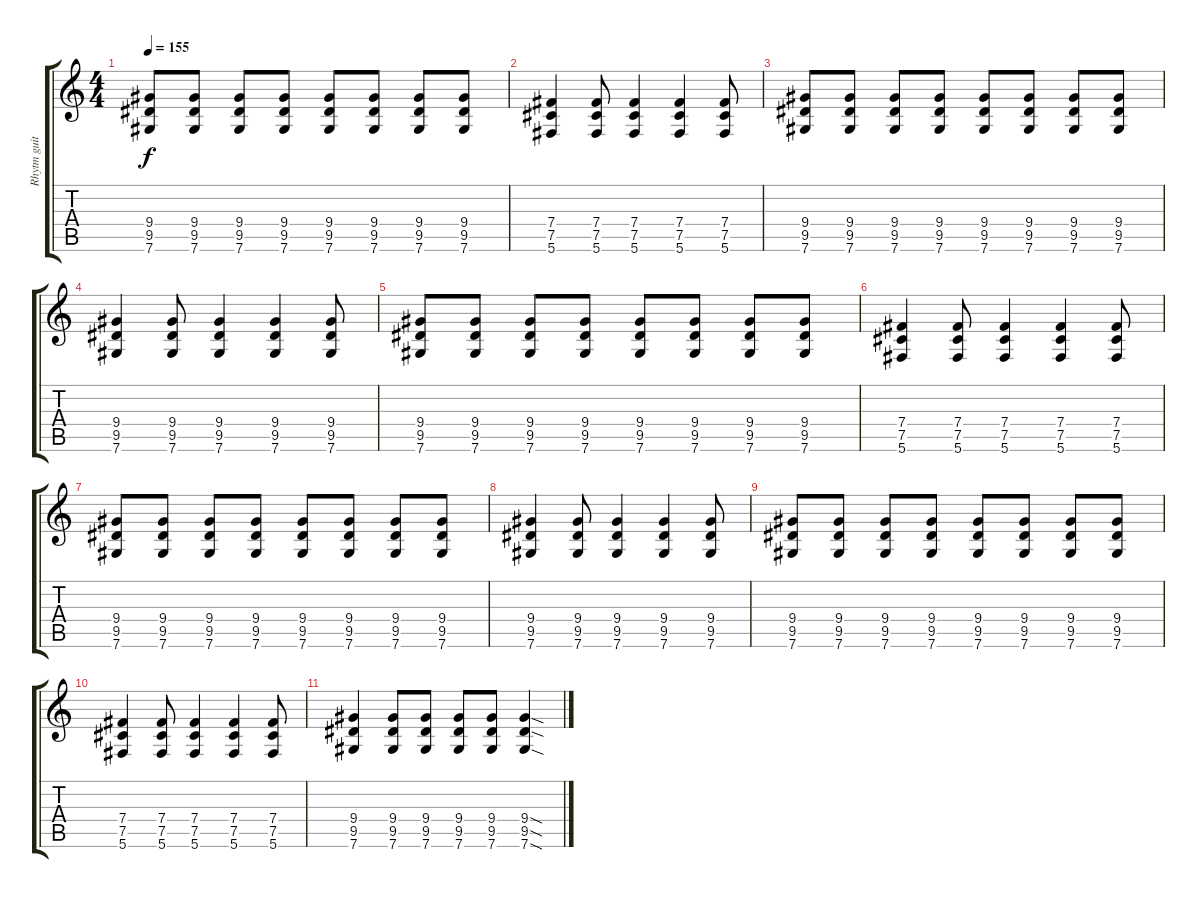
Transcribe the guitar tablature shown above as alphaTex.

\track ("Rhytm guitar" "Rhytm guit") {instrument distortionguitar}
\staff {score tabs}
\tuning (Db4 Ab3 E3 B2 Gb2 Db2) {hide}
\ts (4 4)
\tempo 155
\clef g2
\ks c
(9.4 9.5 7.6).8{dy f} (9.4 9.5 7.6).8 (9.4 9.5 7.6).8 (9.4 9.5 7.6).8 (9.4 9.5 7.6).8 (9.4 9.5 7.6).8 (9.4 9.5 7.6).8 (9.4 9.5 7.6).8 |
(7.4 7.5 5.6).4 (7.4 7.5 5.6).8 (7.4 7.5 5.6).4 (7.4 7.5 5.6).4 (7.4 7.5 5.6).8 |
(9.4 9.5 7.6).8 (9.4 9.5 7.6).8 (9.4 9.5 7.6).8 (9.4 9.5 7.6).8 (9.4 9.5 7.6).8 (9.4 9.5 7.6).8 (9.4 9.5 7.6).8 (9.4 9.5 7.6).8 |
(9.4 9.5 7.6).4 (9.4 9.5 7.6).8 (9.4 9.5 7.6).4 (9.4 9.5 7.6).4 (9.4 9.5 7.6).8 |
(9.4 9.5 7.6).8 (9.4 9.5 7.6).8 (9.4 9.5 7.6).8 (9.4 9.5 7.6).8 (9.4 9.5 7.6).8 (9.4 9.5 7.6).8 (9.4 9.5 7.6).8 (9.4 9.5 7.6).8 |
(7.4 7.5 5.6).4 (7.4 7.5 5.6).8 (7.4 7.5 5.6).4 (7.4 7.5 5.6).4 (7.4 7.5 5.6).8 |
(9.4 9.5 7.6).8 (9.4 9.5 7.6).8 (9.4 9.5 7.6).8 (9.4 9.5 7.6).8 (9.4 9.5 7.6).8 (9.4 9.5 7.6).8 (9.4 9.5 7.6).8 (9.4 9.5 7.6).8 |
(9.4 9.5 7.6).4 (9.4 9.5 7.6).8 (9.4 9.5 7.6).4 (9.4 9.5 7.6).4 (9.4 9.5 7.6).8 |
(9.4 9.5 7.6).8 (9.4 9.5 7.6).8 (9.4 9.5 7.6).8 (9.4 9.5 7.6).8 (9.4 9.5 7.6).8 (9.4 9.5 7.6).8 (9.4 9.5 7.6).8 (9.4 9.5 7.6).8 |
(7.4 7.5 5.6).4 (7.4 7.5 5.6).8 (7.4 7.5 5.6).4 (7.4 7.5 5.6).4 (7.4 7.5 5.6).8 |
(9.4 9.5 7.6).4 (9.4 9.5 7.6).8 (9.4 9.5 7.6).8 (9.4 9.5 7.6).8 (9.4 9.5 7.6).8 (9.4{sod} 9.5{sod} 7.6{sod}).4
